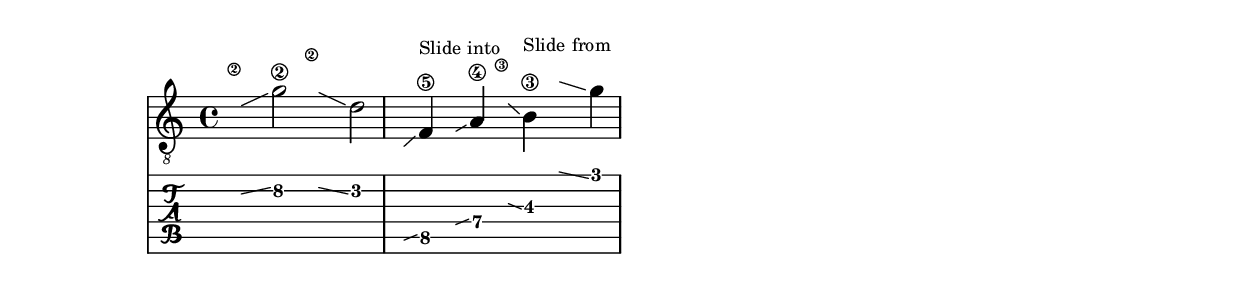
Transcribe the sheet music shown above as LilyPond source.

% DO NOT EDIT this file manually; it is automatically
% generated from Documentation/snippets/new
% Make any changes in Documentation/snippets/new/
% and then run scripts/auxiliar/makelsr.py
%
% This file is in the public domain.
%% Note: this file works from version 2.15.10
\version "2.15.10"

\header {
%% Translation of GIT committish: b482c3e5b56c3841a88d957e0ca12964bd3e64fa


  texidoces = "
A diferencia de los glissandos, los @q{slides} o ligaduras pueden
partir de un punto impreciso del mástil hasta un traste específico.
Una buena forma de hacerlo es añadir una nota de mordente antes de la
nota real, como se muestra en el ejemplo siguiente.

"

  doctitlees = "Ligaduras de guitarra"

  lsrtags = "fretted-strings"

  texidoc = "
Unlike glissandos, slides may go from an imprecise point of the
fretboard to a specific fret. A good way to do that is to add a grace
hidden note before the note which is actually played, as demonstrated
in the following example.
"
  doctitle = "Guitar slides"
} % begin verbatim


%% Hide fret number: useful to draw slide into/from a casual point of
%% the fretboard.
hideFretNumber = {
  \once \override TabNoteHead #'transparent = ##t
  \once \override NoteHead #'transparent = ##t
  \once \override Stem #'transparent = ##t
  \once \override Flag #'transparent = ##t
  \once \override NoteHead #'no-ledgers = ##t
  \once \override Glissando #'(bound-details left padding) = #0.3
}

music= \relative c' {
  \grace { \hideFretNumber d8\2 \glissando s2 } g2\2
  \grace { \hideFretNumber g8\2 \glissando s2 } d2 |

  \grace { \hideFretNumber c,8 \glissando s } f4\5^\markup \tiny { Slide into }
  \grace { \hideFretNumber f8 \glissando s } a4\4
  \grace { \hideFretNumber e'8\3 \glissando s } b4\3^\markup \tiny { Slide from }
  \grace { \hideFretNumber b'8 \glissando s2 } g4 |
}

\score {
  <<
    \new Staff {
      \clef "G_8"
      \music
    }
    \new TabStaff {
      \music
    }
  >>
}
